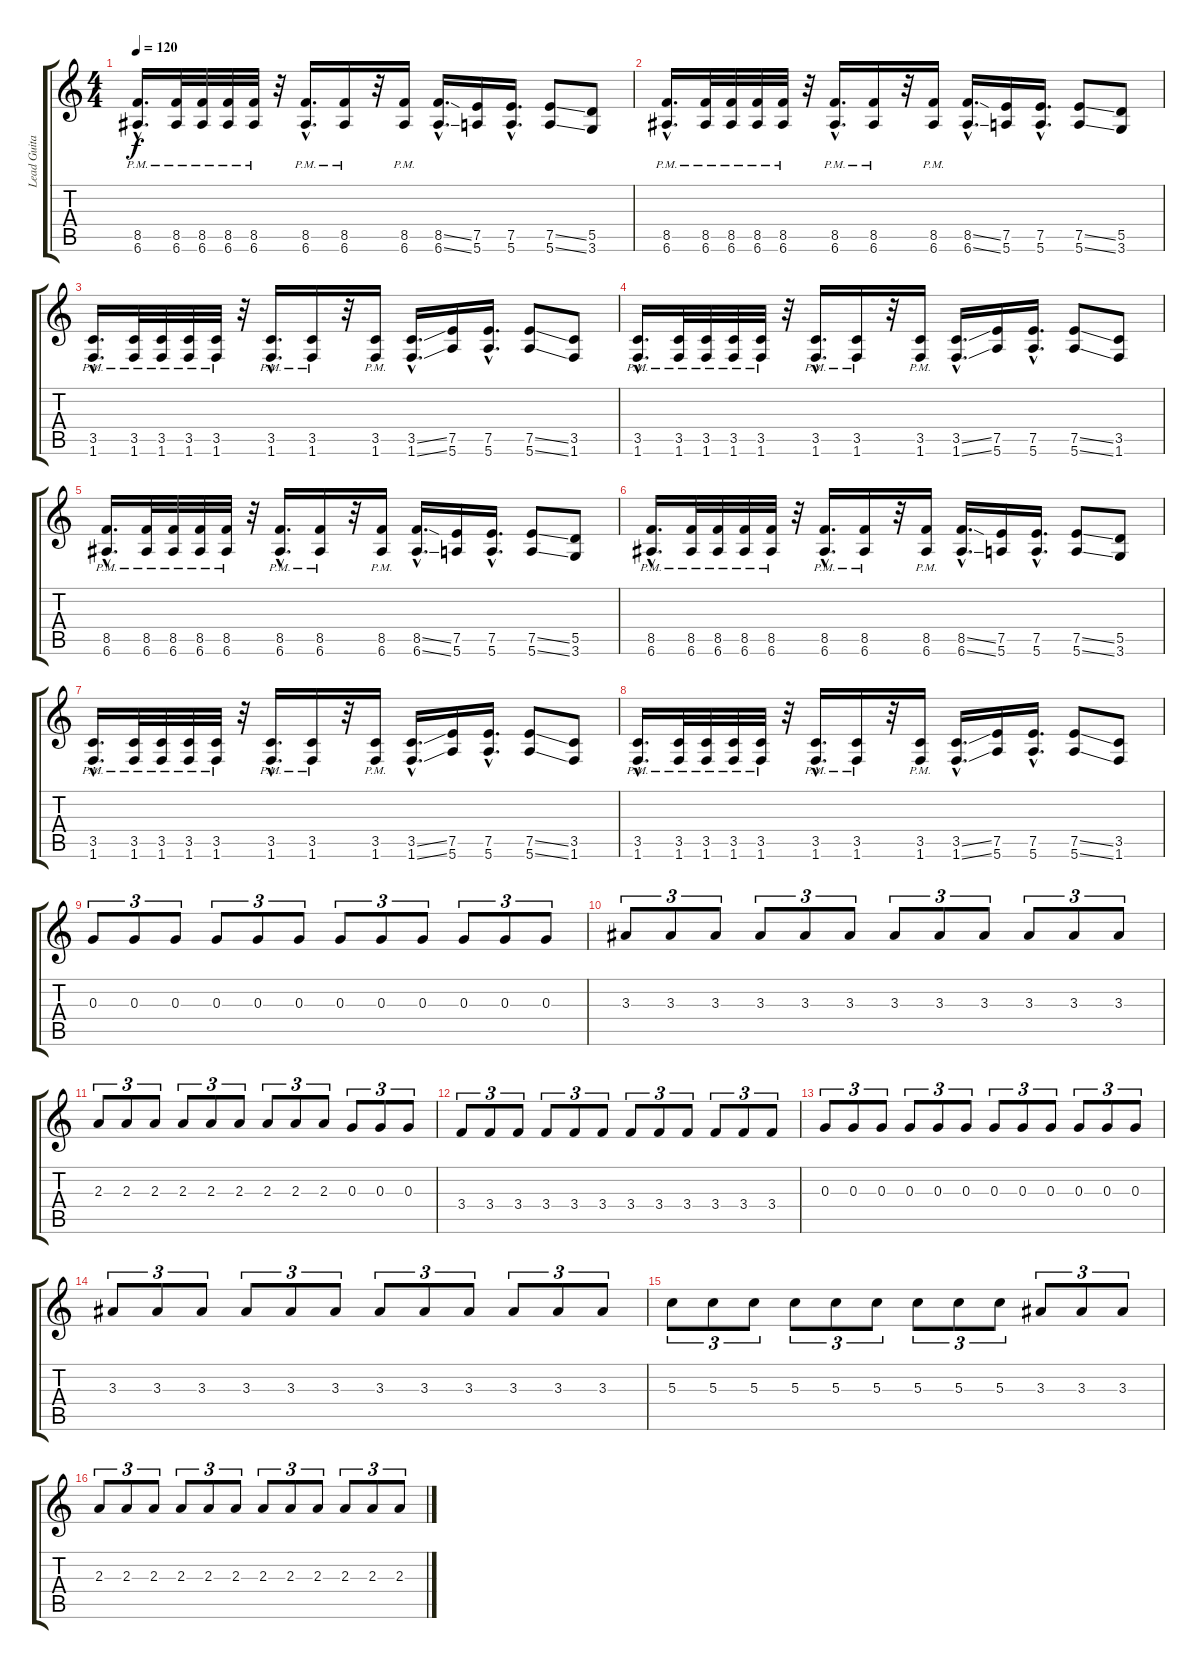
\track ("Lead Guitar" "Lead Guita") {instrument distortionguitar}
\staff {score tabs}
\tuning (E4 B3 G3 D3 A2 E2) {hide}
\ts (4 4)
\tempo 120
\clef g2
\ks c
(8.5{hac pm} 6.6{hac pm}).16{d dy f} (8.5{pm} 6.6{pm}).32 (8.5{pm} 6.6{pm}).32 (8.5{pm} 6.6{pm}).32 (8.5{pm} 6.6{pm}).32 r.32 (8.5{hac pm} 6.6{hac pm}).16{d} (8.5{pm} 6.6{pm}).16 r.32 (8.5{pm} 6.6{pm}).16 (8.5{ss hac} 6.6{ss hac}).16{d} (7.5 5.6).16 (7.5{hac} 5.6{hac}).16{d} (7.5{ss} 5.6{ss}).8 (5.5 3.6).8 |
(8.5{hac pm} 6.6{hac pm}).16{d} (8.5{pm} 6.6{pm}).32 (8.5{pm} 6.6{pm}).32 (8.5{pm} 6.6{pm}).32 (8.5{pm} 6.6{pm}).32 r.32 (8.5{hac pm} 6.6{hac pm}).16{d} (8.5{pm} 6.6{pm}).16 r.32 (8.5{pm} 6.6{pm}).16 (8.5{ss hac} 6.6{ss hac}).16{d} (7.5 5.6).16 (7.5{hac} 5.6{hac}).16{d} (7.5{ss} 5.6{ss}).8 (5.5 3.6).8 |
(3.5{hac pm} 1.6{hac pm}).16{d} (3.5{pm} 1.6{pm}).32 (3.5{pm} 1.6{pm}).32 (3.5{pm} 1.6{pm}).32 (3.5{pm} 1.6{pm}).32 r.32 (3.5{hac pm} 1.6{hac pm}).16{d} (3.5{pm} 1.6{pm}).16 r.32 (3.5{pm} 1.6{pm}).16 (3.5{ss hac} 1.6{ss hac}).16{d} (7.5 5.6).16 (7.5{hac} 5.6{hac}).16{d} (7.5{ss} 5.6{ss}).8 (3.5 1.6).8 |
(3.5{hac pm} 1.6{hac pm}).16{d} (3.5{pm} 1.6{pm}).32 (3.5{pm} 1.6{pm}).32 (3.5{pm} 1.6{pm}).32 (3.5{pm} 1.6{pm}).32 r.32 (3.5{hac pm} 1.6{hac pm}).16{d} (3.5{pm} 1.6{pm}).16 r.32 (3.5{pm} 1.6{pm}).16 (3.5{ss hac} 1.6{ss hac}).16{d} (7.5 5.6).16 (7.5{hac} 5.6{hac}).16{d} (7.5{ss} 5.6{ss}).8 (3.5 1.6).8 |
(8.5{hac pm} 6.6{hac pm}).16{d} (8.5{pm} 6.6{pm}).32 (8.5{pm} 6.6{pm}).32 (8.5{pm} 6.6{pm}).32 (8.5{pm} 6.6{pm}).32 r.32 (8.5{hac pm} 6.6{hac pm}).16{d} (8.5{pm} 6.6{pm}).16 r.32 (8.5{pm} 6.6{pm}).16 (8.5{ss hac} 6.6{ss hac}).16{d} (7.5 5.6).16 (7.5{hac} 5.6{hac}).16{d} (7.5{ss} 5.6{ss}).8 (5.5 3.6).8 |
(8.5{hac pm} 6.6{hac pm}).16{d} (8.5{pm} 6.6{pm}).32 (8.5{pm} 6.6{pm}).32 (8.5{pm} 6.6{pm}).32 (8.5{pm} 6.6{pm}).32 r.32 (8.5{hac pm} 6.6{hac pm}).16{d} (8.5{pm} 6.6{pm}).16 r.32 (8.5{pm} 6.6{pm}).16 (8.5{ss hac} 6.6{ss hac}).16{d} (7.5 5.6).16 (7.5{hac} 5.6{hac}).16{d} (7.5{ss} 5.6{ss}).8 (5.5 3.6).8 |
(3.5{hac pm} 1.6{hac pm}).16{d} (3.5{pm} 1.6{pm}).32 (3.5{pm} 1.6{pm}).32 (3.5{pm} 1.6{pm}).32 (3.5{pm} 1.6{pm}).32 r.32 (3.5{hac pm} 1.6{hac pm}).16{d} (3.5{pm} 1.6{pm}).16 r.32 (3.5{pm} 1.6{pm}).16 (3.5{ss hac} 1.6{ss hac}).16{d} (7.5 5.6).16 (7.5{hac} 5.6{hac}).16{d} (7.5{ss} 5.6{ss}).8 (3.5 1.6).8 |
(3.5{hac pm} 1.6{hac pm}).16{d} (3.5{pm} 1.6{pm}).32 (3.5{pm} 1.6{pm}).32 (3.5{pm} 1.6{pm}).32 (3.5{pm} 1.6{pm}).32 r.32 (3.5{hac pm} 1.6{hac pm}).16{d} (3.5{pm} 1.6{pm}).16 r.32 (3.5{pm} 1.6{pm}).16 (3.5{ss hac} 1.6{ss hac}).16{d} (7.5 5.6).16 (7.5{hac} 5.6{hac}).16{d} (7.5{ss} 5.6{ss}).8 (3.5 1.6).8 |
0.3.8{tu (3 2)} 0.3.8{tu (3 2)} 0.3.8{tu (3 2)} 0.3.8{tu (3 2)} 0.3.8{tu (3 2)} 0.3.8{tu (3 2)} 0.3.8{tu (3 2)} 0.3.8{tu (3 2)} 0.3.8{tu (3 2)} 0.3.8{tu (3 2)} 0.3.8{tu (3 2)} 0.3.8{tu (3 2)} |
3.3.8{tu (3 2)} 3.3.8{tu (3 2)} 3.3.8{tu (3 2)} 3.3.8{tu (3 2)} 3.3.8{tu (3 2)} 3.3.8{tu (3 2)} 3.3.8{tu (3 2)} 3.3.8{tu (3 2)} 3.3.8{tu (3 2)} 3.3.8{tu (3 2)} 3.3.8{tu (3 2)} 3.3.8{tu (3 2)} |
2.3.8{tu (3 2)} 2.3.8{tu (3 2)} 2.3.8{tu (3 2)} 2.3.8{tu (3 2)} 2.3.8{tu (3 2)} 2.3.8{tu (3 2)} 2.3.8{tu (3 2)} 2.3.8{tu (3 2)} 2.3.8{tu (3 2)} 0.3.8{tu (3 2)} 0.3.8{tu (3 2)} 0.3.8{tu (3 2)} |
3.4.8{tu (3 2)} 3.4.8{tu (3 2)} 3.4.8{tu (3 2)} 3.4.8{tu (3 2)} 3.4.8{tu (3 2)} 3.4.8{tu (3 2)} 3.4.8{tu (3 2)} 3.4.8{tu (3 2)} 3.4.8{tu (3 2)} 3.4.8{tu (3 2)} 3.4.8{tu (3 2)} 3.4.8{tu (3 2)} |
0.3.8{tu (3 2)} 0.3.8{tu (3 2)} 0.3.8{tu (3 2)} 0.3.8{tu (3 2)} 0.3.8{tu (3 2)} 0.3.8{tu (3 2)} 0.3.8{tu (3 2)} 0.3.8{tu (3 2)} 0.3.8{tu (3 2)} 0.3.8{tu (3 2)} 0.3.8{tu (3 2)} 0.3.8{tu (3 2)} |
3.3.8{tu (3 2)} 3.3.8{tu (3 2)} 3.3.8{tu (3 2)} 3.3.8{tu (3 2)} 3.3.8{tu (3 2)} 3.3.8{tu (3 2)} 3.3.8{tu (3 2)} 3.3.8{tu (3 2)} 3.3.8{tu (3 2)} 3.3.8{tu (3 2)} 3.3.8{tu (3 2)} 3.3.8{tu (3 2)} |
5.3.8{tu (3 2)} 5.3.8{tu (3 2)} 5.3.8{tu (3 2)} 5.3.8{tu (3 2)} 5.3.8{tu (3 2)} 5.3.8{tu (3 2)} 5.3.8{tu (3 2)} 5.3.8{tu (3 2)} 5.3.8{tu (3 2)} 3.3.8{tu (3 2)} 3.3.8{tu (3 2)} 3.3.8{tu (3 2)} |
2.3.8{tu (3 2)} 2.3.8{tu (3 2)} 2.3.8{tu (3 2)} 2.3.8{tu (3 2)} 2.3.8{tu (3 2)} 2.3.8{tu (3 2)} 2.3.8{tu (3 2)} 2.3.8{tu (3 2)} 2.3.8{tu (3 2)} 2.3.8{tu (3 2)} 2.3.8{tu (3 2)} 2.3.8{tu (3 2)}
